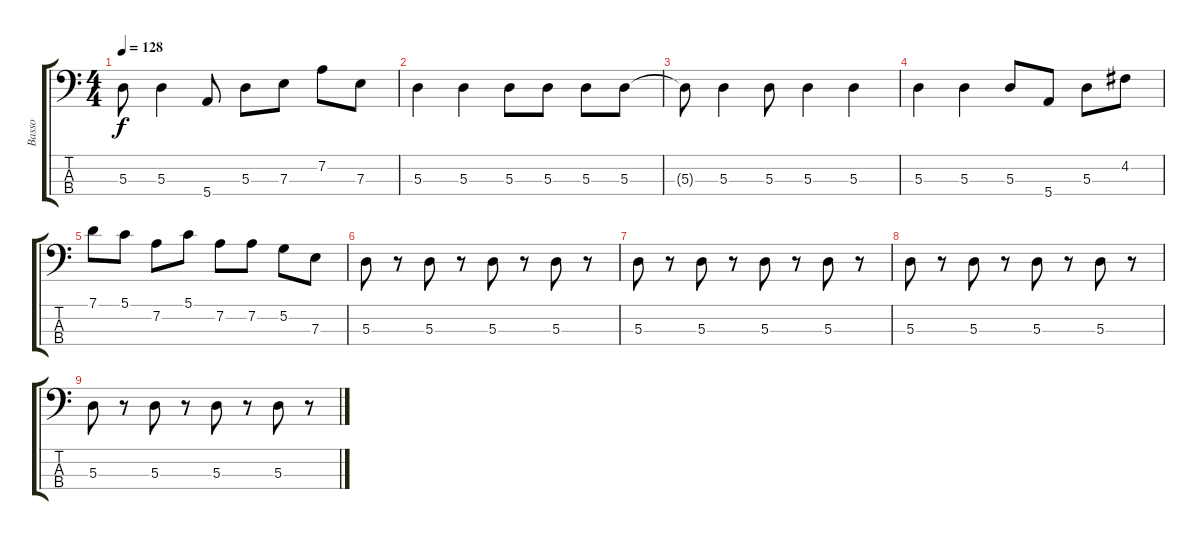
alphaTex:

\track ("Basso" "Basso") {instrument electricbassfinger}
\staff {score tabs}
\tuning (G2 D2 A1 E1) {hide}
\ts (4 4)
\tempo 128
\clef f4
\ks aminor
5.3{t}.8{dy f} 5.3.4 5.4.8 5.3.8 7.3.8 7.2.8 7.3.8 |
5.3.4 5.3.4 5.3.8 5.3.8 5.3.8 5.3.8 |
5.3{t}.8 5.3.4 5.3.8 5.3.4 5.3.4 |
5.3.4 5.3.4 5.3.8 5.4.8 5.3.8 4.2.8 |
7.1.8 5.1.8 7.2.8 5.1.8 7.2.8 7.2.8 5.2.8 7.3.8 |
5.3.8 r.8 5.3.8 r.8 5.3.8 r.8 5.3.8 r.8 |
5.3.8 r.8 5.3.8 r.8 5.3.8 r.8 5.3.8 r.8 |
5.3.8 r.8 5.3.8 r.8 5.3.8 r.8 5.3.8 r.8 |
5.3.8 r.8 5.3.8 r.8 5.3.8 r.8 5.3.8 r.8
